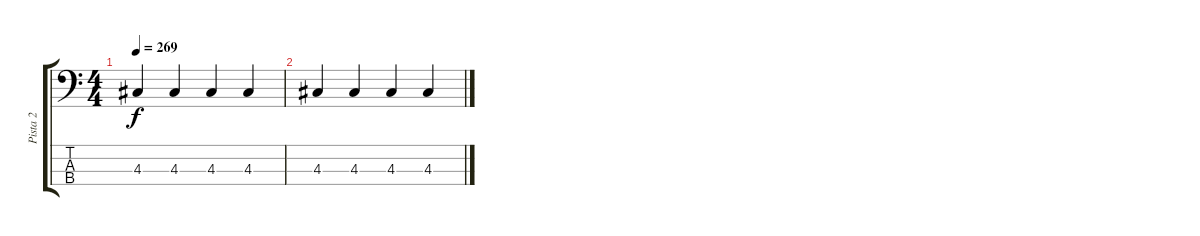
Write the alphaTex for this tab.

\track ("Pista 2" "Pista 2") {instrument electricbassfinger}
\staff {score tabs}
\tuning (G2 D2 A1 E1) {hide}
\ts (4 4)
\tempo 269
\clef f4
\ks c
4.3.4{dy f} 4.3.4 4.3.4 4.3.4 |
4.3.4 4.3.4 4.3.4 4.3.4
